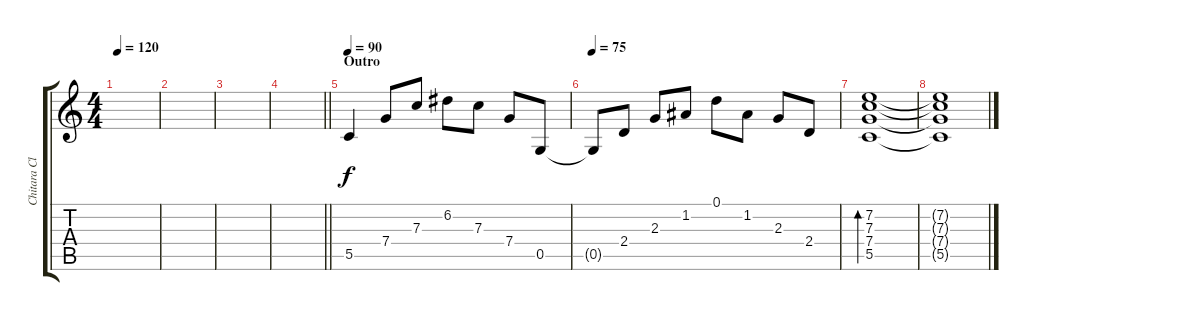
\track ("Chitara Clean 1 " "Chitara Cl") {instrument electricguitarclean}
\staff {score tabs}
\tuning (D4 A3 F3 C3 G2 C2) {hide}
\ts (4 4)
\tempo 120
\clef g2
\ks c
|
|
|
\barLineRight lightlight
|
\section ("" "Outro")
\tempo 90
5.5.4{instrument electricguitarjazz} 7.4.8 7.3.8 6.2.8 7.3.8 7.4.8 0.5.8 |
\tempo 75
0.5{t}.8 2.4.8 2.3.8 1.2.8 0.1.8 1.2.8 2.3.8 2.4.8 |
(7.2 7.3 7.4 5.5).1{bd 120} |
(7.2{t} 7.3{t} 7.4{t} 5.5{t}).1
